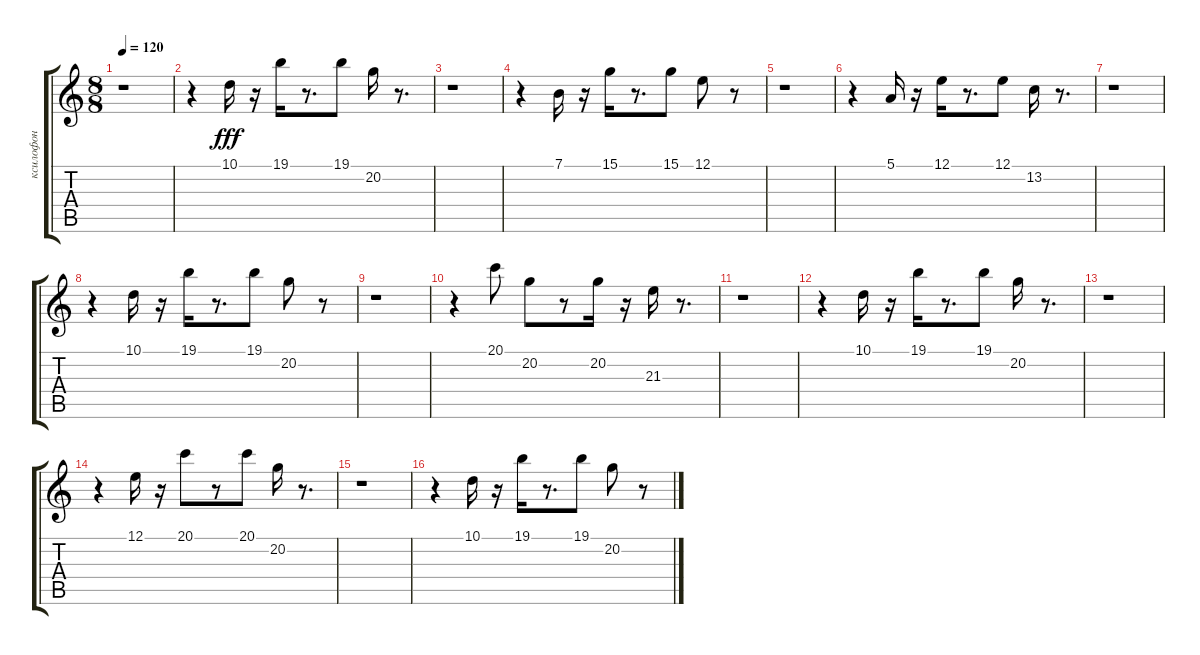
\track ("ксилофон" "ксилофон") {instrument xylophone}
\staff {score tabs}
\tuning (E4 B3 G3 D3 A2 E2) {hide}
\ts (8 8)
\tempo 120
\clef g2
\ks c
r.1{dy fff} |
r.4 10.1.16 r.16 19.1.16 r.8{d} 19.1.8 20.2.16 r.8{d} |
r.1 |
r.4 7.1.16 r.16 15.1.16 r.8{d} 15.1.8 12.1.8 r.8 |
r.1 |
r.4 5.1.16 r.16 12.1.16 r.8{d} 12.1.8 13.2.16 r.8{d} |
r.1 |
r.4 10.1.16 r.16 19.1.16 r.8{d} 19.1.8 20.2.8 r.8 |
r.1 |
r.4 20.1.8 20.2.8 r.8 20.2.16 r.16 21.3.16 r.8{d} |
r.1 |
r.4 10.1.16 r.16 19.1.16 r.8{d} 19.1.8 20.2.16 r.8{d} |
r.1 |
r.4 12.1.16 r.16 20.1.8 r.8 20.1.8 20.2.16 r.8{d} |
r.1 |
r.4 10.1.16 r.16 19.1.16 r.8{d} 19.1.8 20.2.8 r.8
